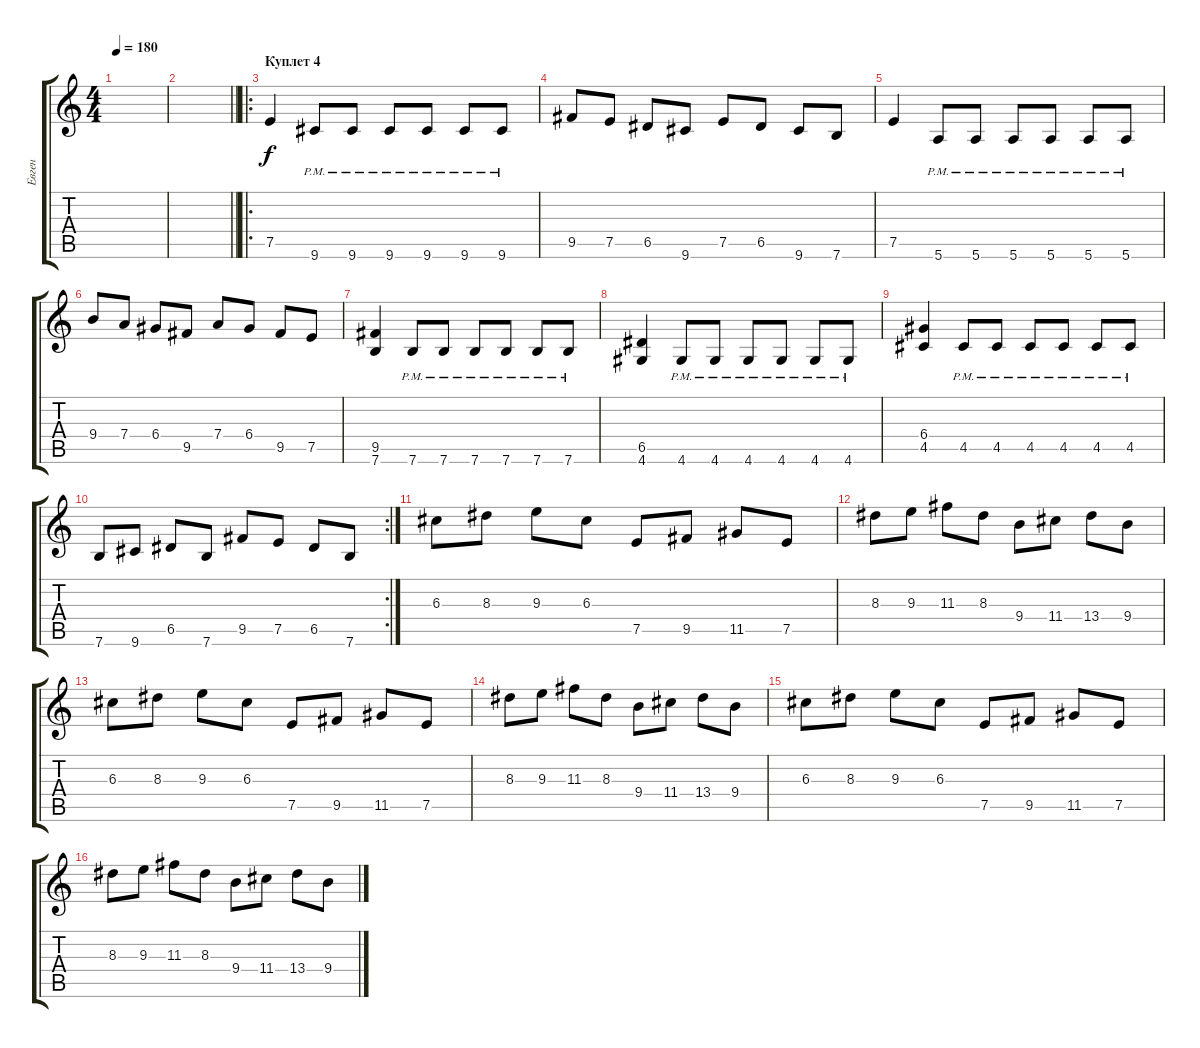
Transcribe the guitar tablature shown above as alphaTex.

\track ("Евген" "Евген") {instrument distortionguitar}
\staff {score tabs}
\tuning (E4 B3 G3 D3 A2 E2) {hide}
\ts (4 4)
\tempo 180
\clef g2
\ks c
|
\barLineRight lightlight
|
\ro
\section ("" "Куплет 4")
7.5.4 9.6{pm}.8 9.6{pm}.8 9.6{pm}.8 9.6{pm}.8 9.6{pm}.8 9.6{pm}.8 |
9.5.8 7.5.8 6.5.8 9.6.8 7.5.8 6.5.8 9.6.8 7.6.8 |
7.5.4 5.6{pm}.8 5.6{pm}.8 5.6{pm}.8 5.6{pm}.8 5.6{pm}.8 5.6{pm}.8 |
9.4.8 7.4.8 6.4.8 9.5.8 7.4.8 6.4.8 9.5.8 7.5.8 |
(9.5 7.6).4 7.6{pm}.8 7.6{pm}.8 7.6{pm}.8 7.6{pm}.8 7.6{pm}.8 7.6{pm}.8 |
(6.5 4.6).4 4.6{pm}.8 4.6{pm}.8 4.6{pm}.8 4.6{pm}.8 4.6{pm}.8 4.6{pm}.8 |
(6.4 4.5).4 4.5{pm}.8 4.5{pm}.8 4.5{pm}.8 4.5{pm}.8 4.5{pm}.8 4.5{pm}.8 |
\rc 2
7.6.8 9.6.8 6.5.8 7.6.8 9.5.8 7.5.8 6.5.8 7.6.8 |
6.3.8 8.3.8 9.3.8 6.3.8 7.5.8 9.5.8 11.5.8 7.5.8 |
8.3.8 9.3.8 11.3.8 8.3.8 9.4.8 11.4.8 13.4.8 9.4.8 |
6.3.8 8.3.8 9.3.8 6.3.8 7.5.8 9.5.8 11.5.8 7.5.8 |
8.3.8 9.3.8 11.3.8 8.3.8 9.4.8 11.4.8 13.4.8 9.4.8 |
6.3.8 8.3.8 9.3.8 6.3.8 7.5.8 9.5.8 11.5.8 7.5.8 |
8.3.8 9.3.8 11.3.8 8.3.8 9.4.8 11.4.8 13.4.8 9.4.8
